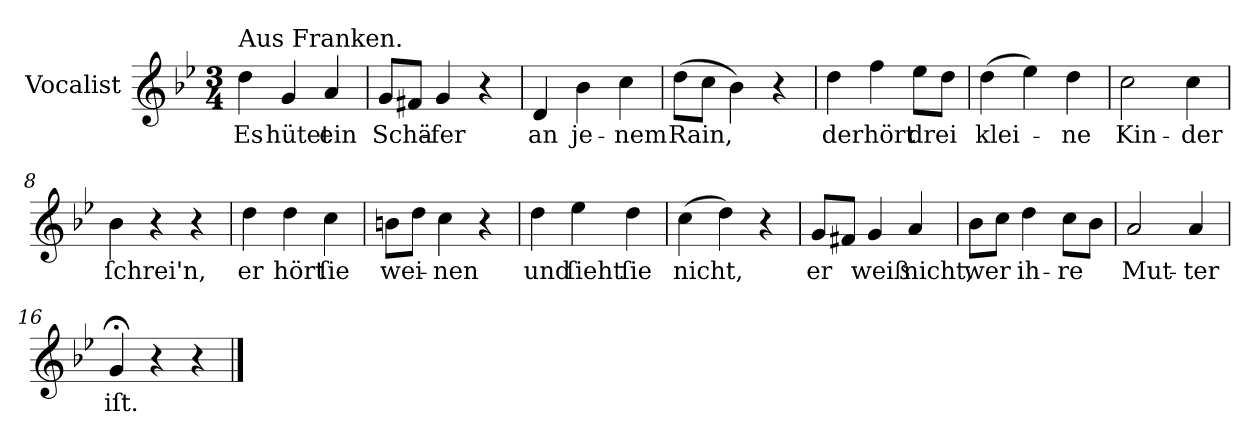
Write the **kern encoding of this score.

**kern	**text
*part1	*part1
*staff1	*staff1
*I"Vocalist	*
*k[b-e-]	*
*g:	*
*M3/4	*
=1	=1
!LO:TX:a:t=Aus Franken.	!
4dd	Es
4g	hütet
4a	ein
=2	=2
8gL	Schä-
8f#XJ	.
4g	-fer
4r	.
=3	=3
4d	an
4b-	je-
4cc	-nem
=4	=4
(8ddL	Rain,
8ccJ	.
4b-)	.
4r	.
=5	=5
4dd	der
4ff	hört
8ee-L	drei
8ddJ	.
=6	=6
(4dd	klei-
4ee-)	.
4dd	-ne
=7	=7
2cc	Kin-
4cc	-der
=8	=8
4b-	ſchrei'n,
4r	.
4r	.
=9	=9
4dd	er
4dd	hört
4cc	ſie
=10	=10
8bnL	wei-
8ddJ	.
4cc	-nen
4r	.
=11	=11
4dd	und
4ee-	ſieht
4dd	ſie
=12	=12
(4cc	nicht,
4dd)	.
4r	.
=13	=13
8gL	er
8f#XJ	.
4g	weiß
4a	nicht,
=14	=14
8b-L	wer
8ccJ	.
4dd	ih-
8ccL	-re
8b-J	.
=15	=15
2a	Mut-
4a	-ter
=16	=16
4g;<	iſt.
4r	.
4r	.
==	==
*-	*-
